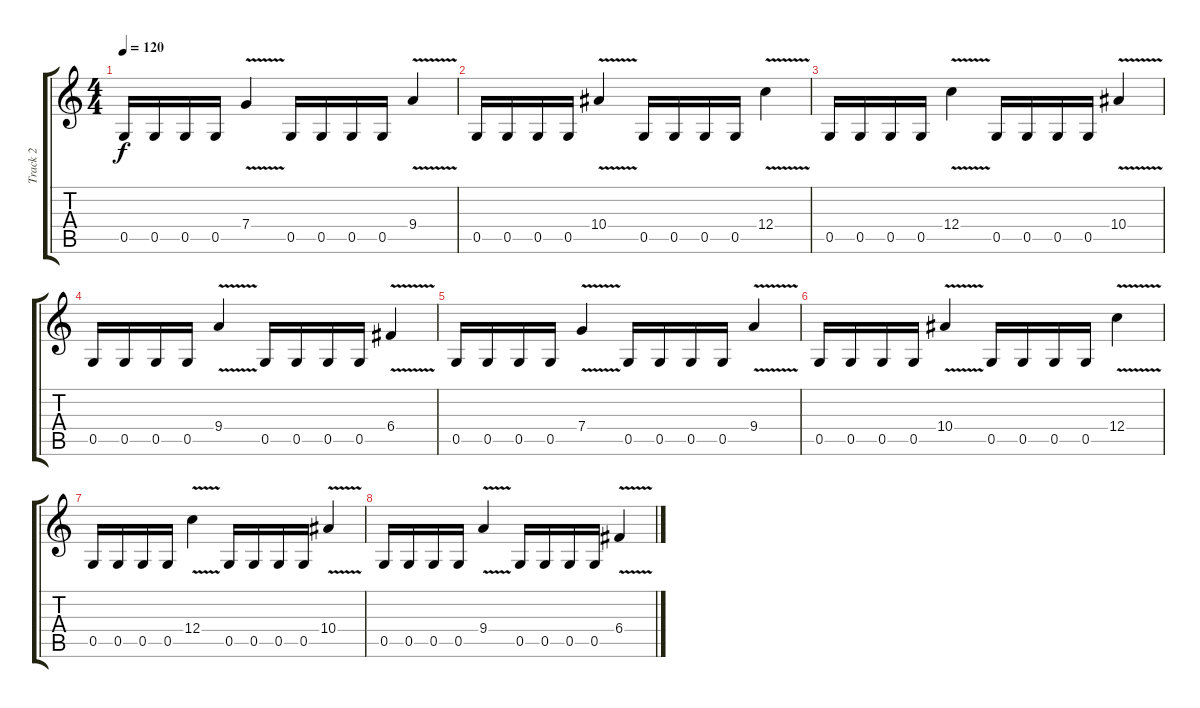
\track ("Track 2" "Track 2") {instrument distortionguitar}
\staff {score tabs}
\tuning (D4 A3 F3 C3 G2 D2) {hide}
\ts (4 4)
\tempo 120
\clef g2
\ks c
0.5.16{dy f} 0.5.16 0.5.16 0.5.16 7.4{v}.4 0.5.16 0.5.16 0.5.16 0.5.16 9.4{v}.4 |
0.5.16 0.5.16 0.5.16 0.5.16 10.4{v}.4 0.5.16 0.5.16 0.5.16 0.5.16 12.4{v}.4 |
0.5.16 0.5.16 0.5.16 0.5.16 12.4{v}.4 0.5.16 0.5.16 0.5.16 0.5.16 10.4{v}.4 |
0.5.16 0.5.16 0.5.16 0.5.16 9.4{v}.4 0.5.16 0.5.16 0.5.16 0.5.16 6.4{v}.4 |
0.5.16 0.5.16 0.5.16 0.5.16 7.4{v}.4{volume 8} 0.5.16 0.5.16 0.5.16 0.5.16 9.4{v}.4 |
0.5.16 0.5.16 0.5.16 0.5.16 10.4{v}.4{volume 0} 0.5.16 0.5.16 0.5.16 0.5.16 12.4{v}.4 |
0.5.16 0.5.16 0.5.16 0.5.16 12.4{v}.4 0.5.16 0.5.16 0.5.16 0.5.16 10.4{v}.4 |
0.5.16 0.5.16 0.5.16 0.5.16 9.4{v}.4 0.5.16 0.5.16 0.5.16 0.5.16 6.4{v}.4
